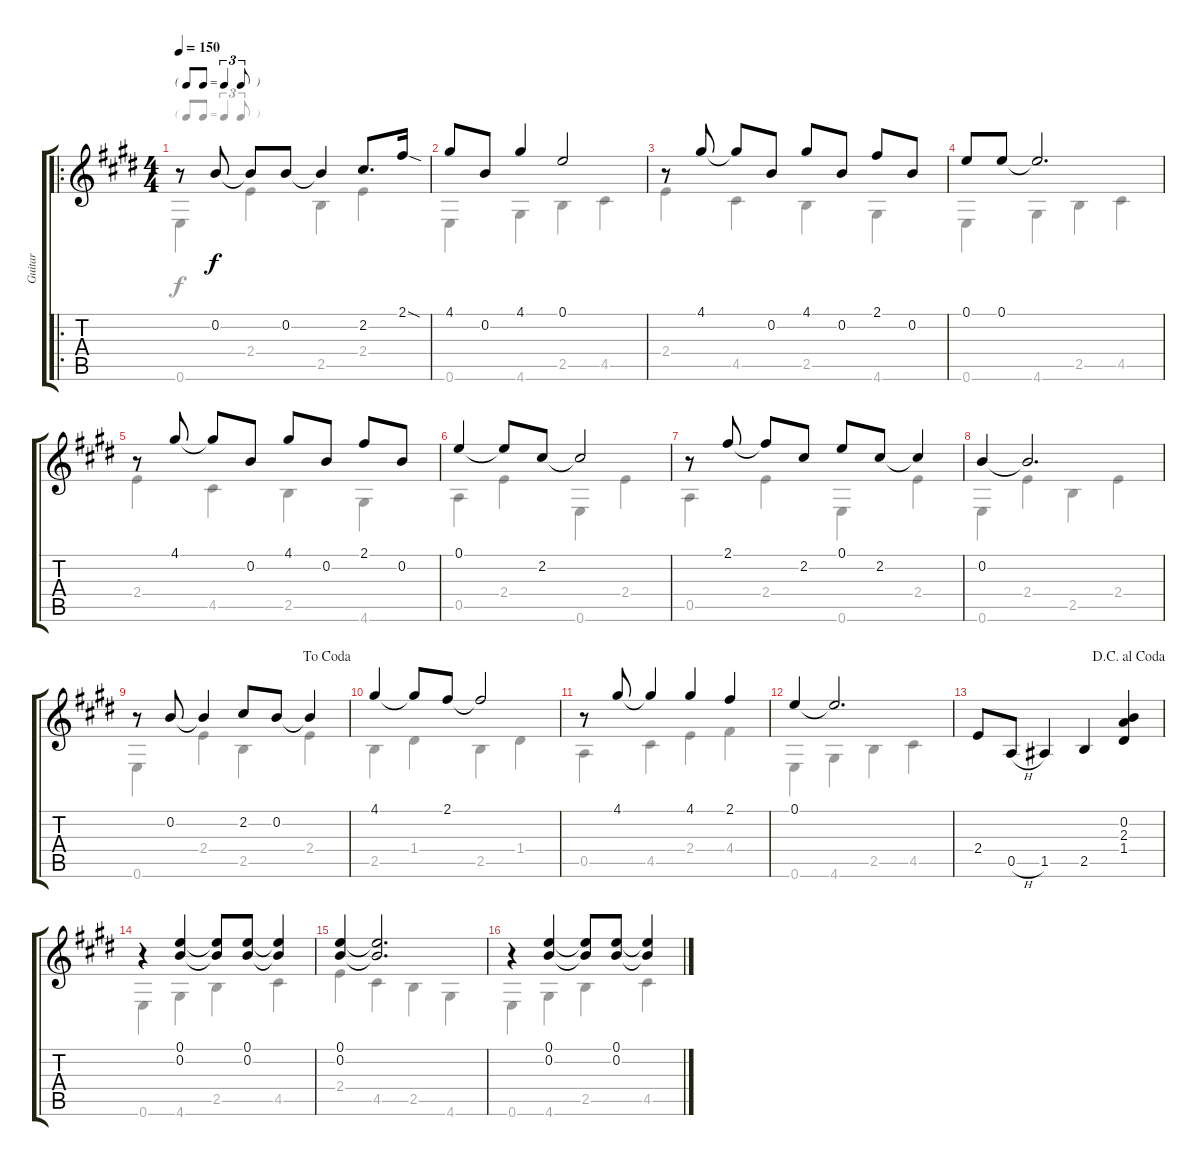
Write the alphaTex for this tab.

\track ("Guitar" "Guitar") {instrument acousticguitarsteel}
\staff {score tabs}
\tuning (E4 B3 G3 D3 A2 E2) {hide}
\voice
\ro
\ts (4 4)
\tf triplet8th
\tempo 150
\clef g2
\ks e
r.8{dy f instrument acousticguitarsteel} 0.2.8 0.2{t}.8 0.2.8 0.2{t}.4 2.2.8{d} 2.1{sod}.16 |
\ks c#minor
4.1.8 0.2.8 4.1.4 0.1.2 |
r.8 4.1.8 4.1{t}.8 0.2.8 4.1.8 0.2.8 2.1.8 0.2.8 |
0.1.8 0.1.8 0.1{t}.2{d} |
\ks e
r.8 4.1.8 4.1{t}.8 0.2.8 4.1.8 0.2.8 2.1.8 0.2.8 |
\ks c#minor
0.1.4 0.1{t}.8 2.2.8 2.2{t}.2 |
r.8 2.1.8 2.1{t}.8 2.2.8 0.1.8 2.2.8 2.2{t}.4 |
0.2.4 0.2{t}.2{d} |
\jump dacoda
\ks e
r.8 0.2.8 0.2{t}.4 2.2.8 0.2.8 0.2{t}.4 |
\ks c#minor
4.1.4 4.1{t}.8 2.1.8 2.1{t}.2 |
r.8 4.1.8 4.1{t}.4 4.1.4 2.1.4 |
0.1.4 0.1{t}.2{d} |
\jump dacapoalcoda
\ks e
2.4.8 0.5{h}.8 1.5.4 2.5.4 (0.2 2.3 1.4).4 |
\ks c#minor
r.4 (0.1 0.2).4 (0.1{t} 0.2{t}).8 (0.1 0.2).8 (0.1{t} 0.2{t}).4 |
(0.1 0.2).4 (0.1{t} 0.2{t}).2{d} |
r.4 (0.1 0.2).4 (0.1{t} 0.2{t}).8 (0.1 0.2).8 (0.1{t} 0.2{t}).4
\voice
\clef g2
\ottava regular
\simile none
\ks e
0.6.4{dy f} 2.4.4 2.5.4 2.4.4 |
\ks c#minor
0.6.4 4.6.4 2.5.4 4.5.4 |
2.4.4 4.5.4 2.5.4 4.6.4 |
0.6.4 4.6.4 2.5.4 4.5.4 |
\ks e
2.4.4 4.5.4 2.5.4 4.6.4 |
\ks c#minor
0.5.4 2.4.4 0.6.4 2.4.4 |
0.5.4 2.4.4 0.6.4 2.4.4 |
0.6.4 2.4.4 2.5.4 2.4.4 |
\ks e
0.6.4 2.4.4 2.5.4 2.4.4 |
\ks c#minor
2.5.4 1.4.4 2.5.4 1.4.4 |
0.5.4 4.5.4 2.4.4 4.4.4 |
0.6.4 4.6.4 2.5.4 4.5.4 |
\ks e
|
\ks c#minor
0.6.4 4.6.4 2.5.4 4.5.4 |
2.4.4 4.5.4 2.5.4 4.6.4 |
0.6.4 4.6.4 2.5.4 4.5.4
